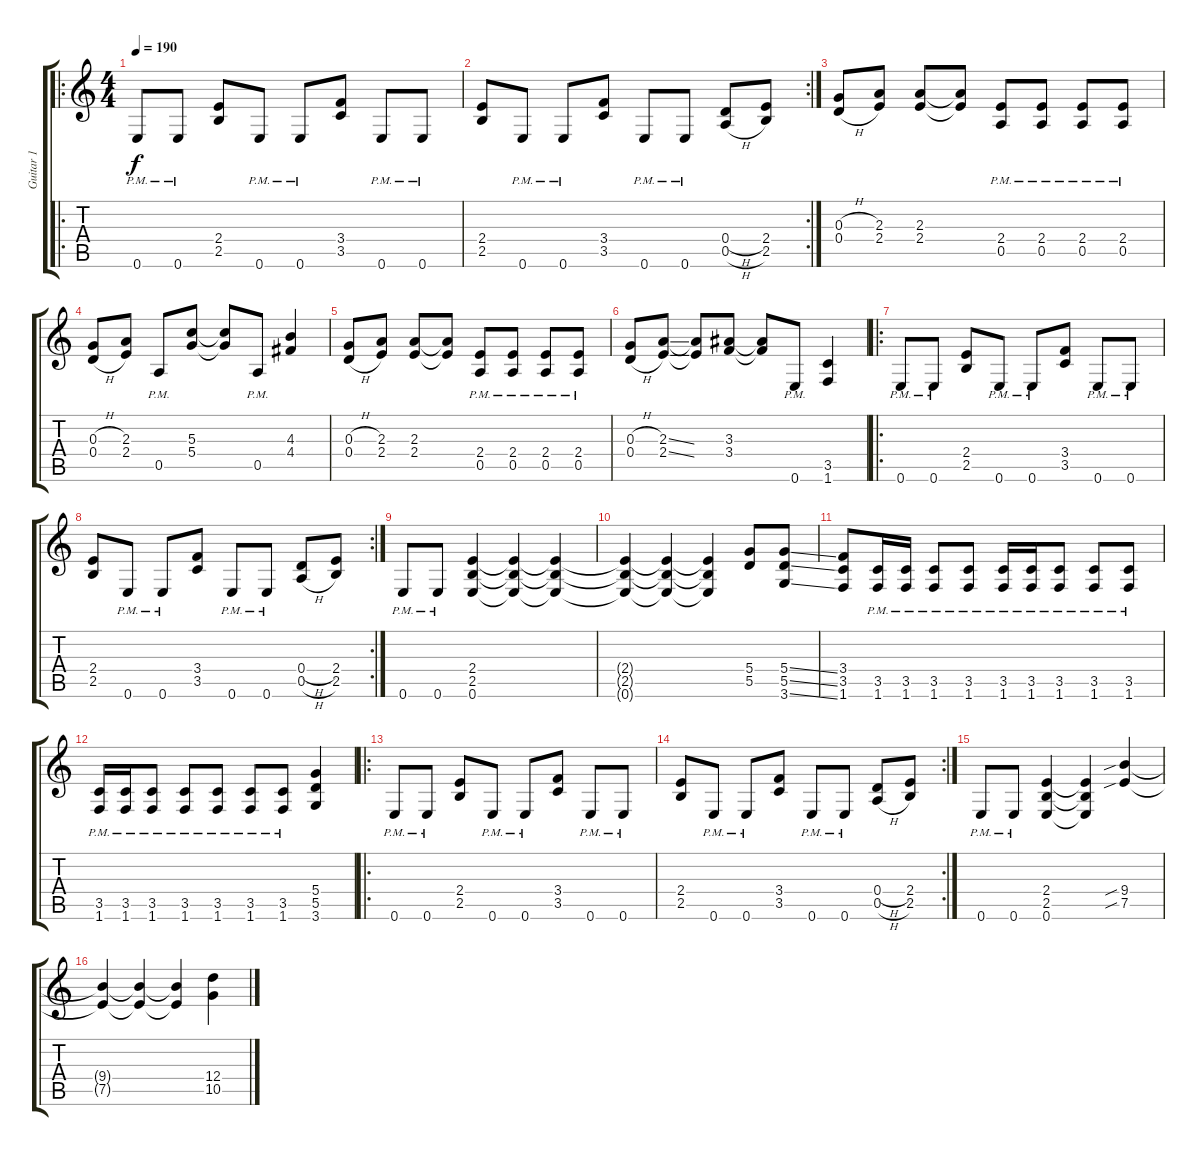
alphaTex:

\track ("Guitar 1" "Guitar 1") {instrument distortionguitar}
\staff {score tabs}
\tuning (E4 B3 G3 D3 A2 E2) {hide}
\ro
\ts (4 4)
\tempo 190
\clef g2
\ks c
0.6{pm}.8{dy f} 0.6{pm}.8 (2.4 2.5).8 0.6{pm}.8 0.6{pm}.8 (3.4 3.5).8 0.6{pm}.8 0.6{pm}.8 |
\rc 2
(2.4 2.5).8 0.6{pm}.8 0.6{pm}.8 (3.4 3.5).8 0.6{pm}.8 0.6{pm}.8 (0.4{h} 0.5{h}).8 (2.4 2.5).8 |
(0.3{h} 0.4{h}).8 (2.3 2.4).8 (2.3 2.4).8 (2.3{t} 2.4{t}).8 (2.4{pm} 0.5{pm}).8 (2.4{pm} 0.5{pm}).8 (2.4{pm} 0.5{pm}).8 (2.4{pm} 0.5{pm}).8 |
(0.3{h} 0.4{h}).8 (2.3 2.4).8 0.5{pm}.8 (5.3 5.4).8 (5.3{t} 5.4{t}).8 0.5{pm}.8 (4.3 4.4).4 |
(0.3{h} 0.4{h}).8 (2.3 2.4).8 (2.3 2.4).8 (2.3{t} 2.4{t}).8 (2.4{pm} 0.5{pm}).8 (2.4{pm} 0.5{pm}).8 (2.4{pm} 0.5{pm}).8 (2.4{pm} 0.5{pm}).8 |
(0.3{h} 0.4{h}).8 (2.3{ss} 2.4{ss}).8 (2.3{t} 2.4{t}).8 (3.3 3.4).8 (3.3{t} 3.4{t}).8 0.6{pm}.8 (3.5 1.6).4 |
\ro
0.6{pm}.8 0.6{pm}.8 (2.4 2.5).8 0.6{pm}.8 0.6{pm}.8 (3.4 3.5).8 0.6{pm}.8 0.6{pm}.8 |
\rc 2
(2.4 2.5).8 0.6{pm}.8 0.6{pm}.8 (3.4 3.5).8 0.6{pm}.8 0.6{pm}.8 (0.4{h} 0.5{h}).8 (2.4 2.5).8 |
0.6{pm}.8 0.6{pm}.8 (2.4 2.5 0.6).4 (2.4{t} 2.5{t} 0.6{t}).4 (2.4{t} 2.5{t} 0.6{t}).4 |
(2.4{t} 2.5{t} 0.6{t}).4 (2.4{t} 2.5{t} 0.6{t}).4 (2.4{t} 2.5{t} 0.6{t}).4 (5.4 5.5).8 (5.4{ss} 5.5{ss} 3.6{ss}).8 |
(3.4 3.5 1.6).8 (3.5{pm} 1.6{pm}).16 (3.5{pm} 1.6{pm}).16 (3.5{pm} 1.6{pm}).8 (3.5{pm} 1.6{pm}).8 (3.5{pm} 1.6{pm}).16 (3.5{pm} 1.6{pm}).16 (3.5{pm} 1.6{pm}).8 (3.5{pm} 1.6{pm}).8 (3.5{pm} 1.6{pm}).8 |
(3.5{pm} 1.6{pm}).16 (3.5{pm} 1.6{pm}).16 (3.5{pm} 1.6{pm}).8 (3.5{pm} 1.6{pm}).8 (3.5{pm} 1.6{pm}).8 (3.5{pm} 1.6{pm}).8 (3.5{pm} 1.6{pm}).8 (5.4 5.5 3.6).4 |
\ro
0.6{pm}.8 0.6{pm}.8 (2.4 2.5).8 0.6{pm}.8 0.6{pm}.8 (3.4 3.5).8 0.6{pm}.8 0.6{pm}.8 |
\rc 2
(2.4 2.5).8 0.6{pm}.8 0.6{pm}.8 (3.4 3.5).8 0.6{pm}.8 0.6{pm}.8 (0.4{h} 0.5{h}).8 (2.4 2.5).8 |
0.6{pm}.8 0.6{pm}.8 (2.4 2.5 0.6).4 (2.4{t} 2.5{t} 0.6{t}).4 (9.4{sib} 7.5{sib}).4 |
(9.4{t} 7.5{t}).4 (9.4{t} 7.5{t}).4 (9.4{t} 7.5{t}).4 (12.4{ss} 10.5{ss}).4
